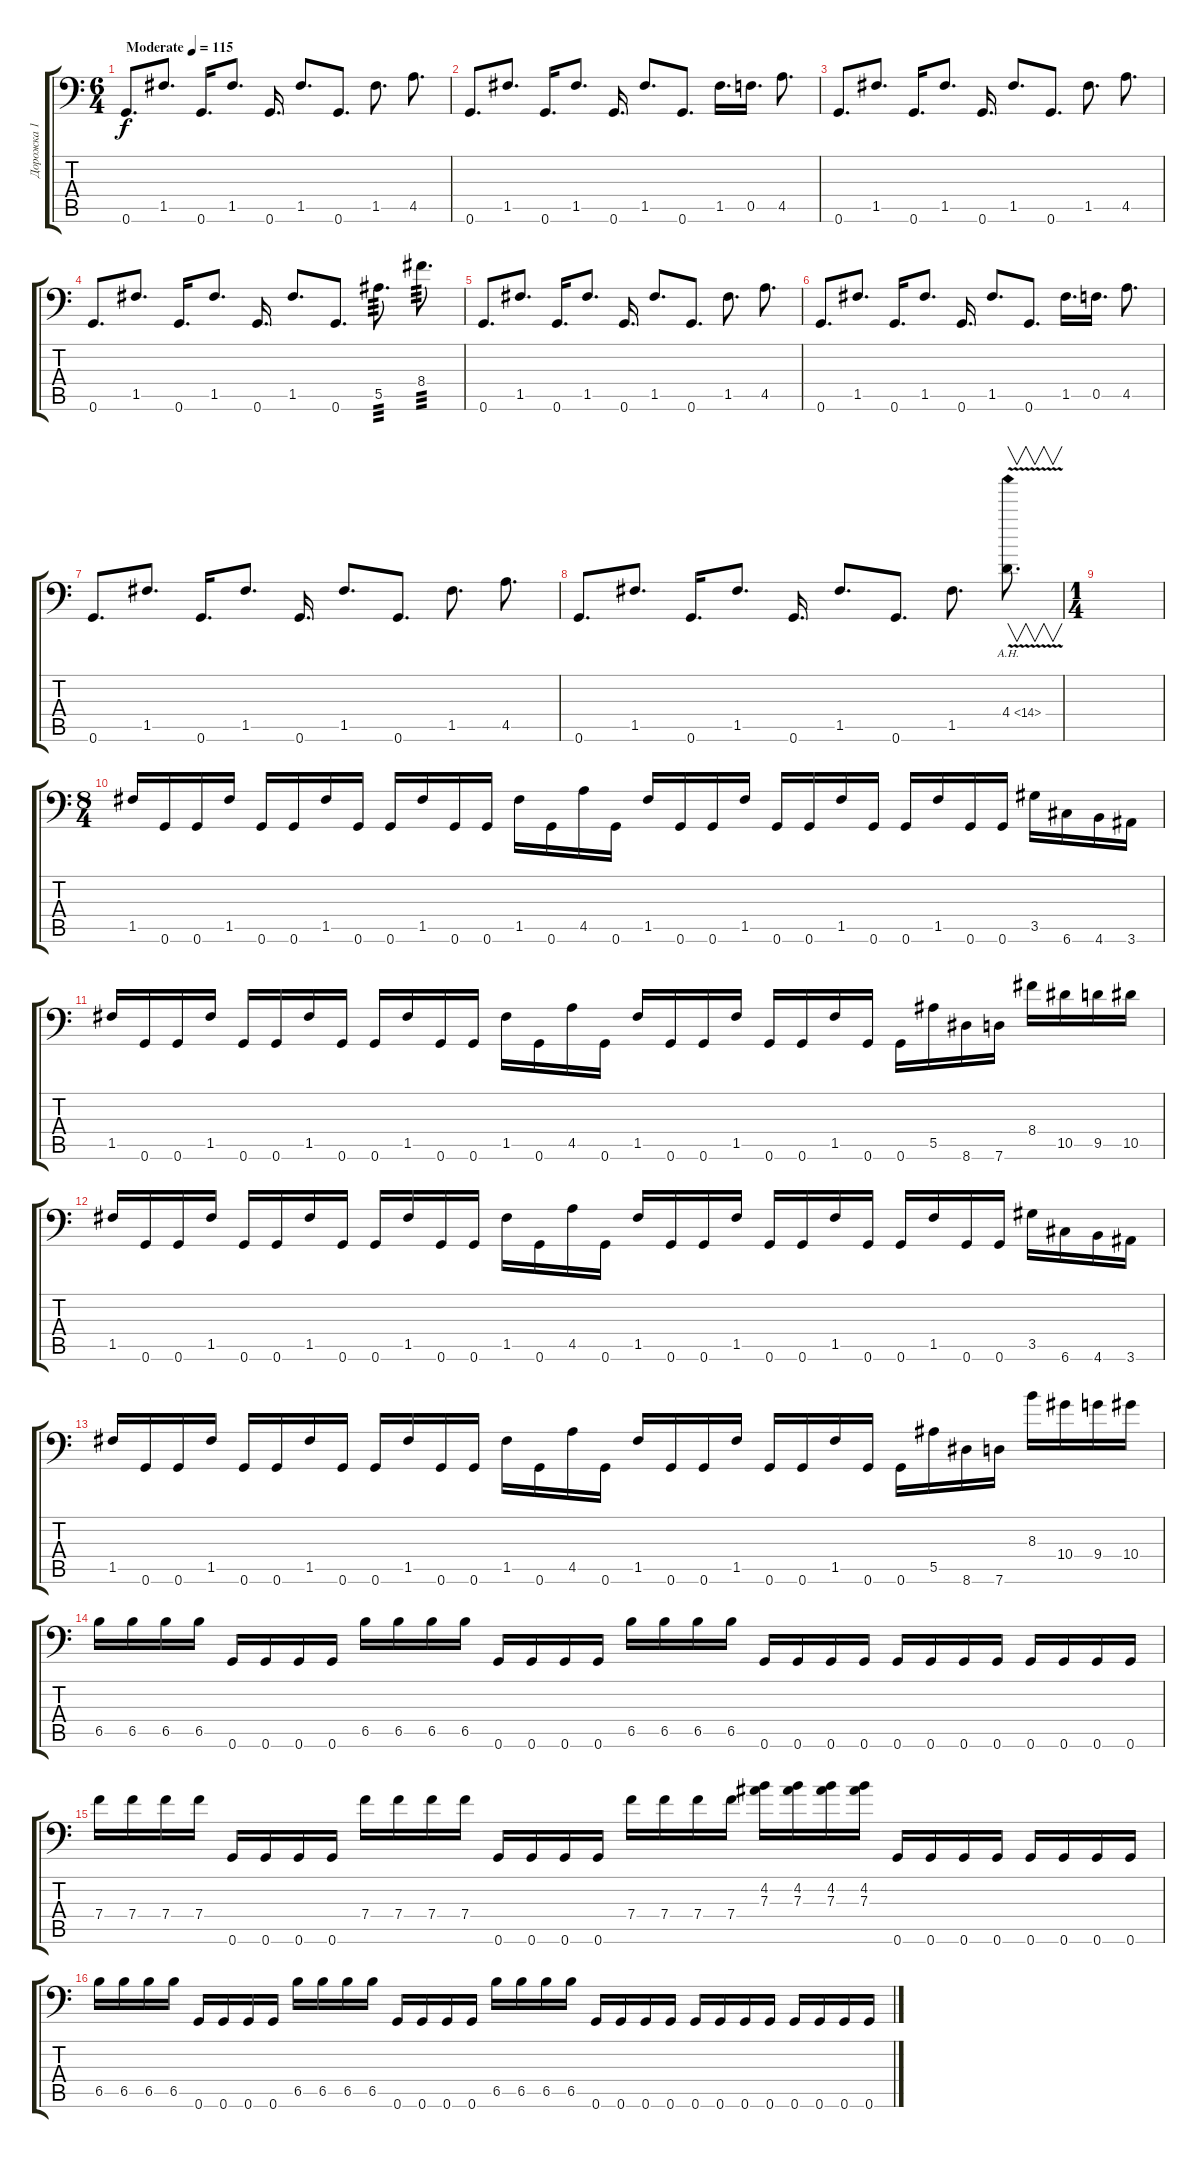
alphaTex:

\track ("Дорожка 1" "Дорожка 1") {instrument distortionguitar}
\staff {score tabs}
\tuning (C4 G3 Eb3 Bb2 F2 G1) {hide}
\ts (6 4)
\tempo (115 "Moderate")
\clef f4
\ks c
0.6.8{d dy f instrument distortionguitar} 1.5.8{d} 0.6.16{d} 1.5.8{d} 0.6.16{d} 1.5.8{d} 0.6.8{d} 1.5.8{d} 4.5.8{d} |
0.6.8{d} 1.5.8{d} 0.6.16{d} 1.5.8{d} 0.6.16{d} 1.5.8{d} 0.6.8{d} 1.5.16{d} 0.5.16{d} 4.5.8{d} |
0.6.8{d} 1.5.8{d} 0.6.16{d} 1.5.8{d} 0.6.16{d} 1.5.8{d} 0.6.8{d} 1.5.8{d} 4.5.8{d} |
0.6.8{d} 1.5.8{d} 0.6.16{d} 1.5.8{d} 0.6.16{d} 1.5.8{d} 0.6.8{d} 5.5.8{d tp 3} 8.4.8{d tp 3} |
0.6.8{d} 1.5.8{d} 0.6.16{d} 1.5.8{d} 0.6.16{d} 1.5.8{d} 0.6.8{d} 1.5.8{d} 4.5.8{d} |
0.6.8{d} 1.5.8{d} 0.6.16{d} 1.5.8{d} 0.6.16{d} 1.5.8{d} 0.6.8{d} 1.5.16{d} 0.5.16{d} 4.5.8{d} |
0.6.8{d} 1.5.8{d} 0.6.16{d} 1.5.8{d} 0.6.16{d} 1.5.8{d} 0.6.8{d} 1.5.8{d} 4.5.8{d} |
0.6.8{d} 1.5.8{d} 0.6.16{d} 1.5.8{d} 0.6.16{d} 1.5.8{d} 0.6.8{d} 1.5.8{d} 4.4{ah 10 v}.8{v d} |
\ts (1 4)
|
\ts (8 4)
1.5.16 0.6.16 0.6.16 1.5.16 0.6.16 0.6.16 1.5.16 0.6.16 0.6.16 1.5.16 0.6.16 0.6.16 1.5.16 0.6.16 4.5.16 0.6.16 1.5.16 0.6.16 0.6.16 1.5.16 0.6.16 0.6.16 1.5.16 0.6.16 0.6.16 1.5.16 0.6.16 0.6.16 3.5.16 6.6.16 4.6.16 3.6.16 |
1.5.16 0.6.16 0.6.16 1.5.16 0.6.16 0.6.16 1.5.16 0.6.16 0.6.16 1.5.16 0.6.16 0.6.16 1.5.16 0.6.16 4.5.16 0.6.16 1.5.16 0.6.16 0.6.16 1.5.16 0.6.16 0.6.16 1.5.16 0.6.16 0.6.16 5.5.16 8.6.16 7.6.16 8.4.16 10.5.16 9.5.16 10.5.16 |
1.5.16 0.6.16 0.6.16 1.5.16 0.6.16 0.6.16 1.5.16 0.6.16 0.6.16 1.5.16 0.6.16 0.6.16 1.5.16 0.6.16 4.5.16 0.6.16 1.5.16 0.6.16 0.6.16 1.5.16 0.6.16 0.6.16 1.5.16 0.6.16 0.6.16 1.5.16 0.6.16 0.6.16 3.5.16 6.6.16 4.6.16 3.6.16 |
1.5.16 0.6.16 0.6.16 1.5.16 0.6.16 0.6.16 1.5.16 0.6.16 0.6.16 1.5.16 0.6.16 0.6.16 1.5.16 0.6.16 4.5.16 0.6.16 1.5.16 0.6.16 0.6.16 1.5.16 0.6.16 0.6.16 1.5.16 0.6.16 0.6.16 5.5.16 8.6.16 7.6.16 8.3.16 10.4.16 9.4.16 10.4.16 |
6.5.16 6.5.16 6.5.16 6.5.16 0.6.16 0.6.16 0.6.16 0.6.16 6.5.16 6.5.16 6.5.16 6.5.16 0.6.16 0.6.16 0.6.16 0.6.16 6.5.16 6.5.16 6.5.16 6.5.16 0.6.16 0.6.16 0.6.16 0.6.16 0.6.16 0.6.16 0.6.16 0.6.16 0.6.16 0.6.16 0.6.16 0.6.16 |
7.4.16 7.4.16 7.4.16 7.4.16 0.6.16 0.6.16 0.6.16 0.6.16 7.4.16 7.4.16 7.4.16 7.4.16 0.6.16 0.6.16 0.6.16 0.6.16 7.4.16 7.4.16 7.4.16 7.4.16 (4.2 7.3).16 (4.2 7.3).16 (4.2 7.3).16 (4.2 7.3).16 0.6.16 0.6.16 0.6.16 0.6.16 0.6.16 0.6.16 0.6.16 0.6.16 |
6.5.16 6.5.16 6.5.16 6.5.16 0.6.16 0.6.16 0.6.16 0.6.16 6.5.16 6.5.16 6.5.16 6.5.16 0.6.16 0.6.16 0.6.16 0.6.16 6.5.16 6.5.16 6.5.16 6.5.16 0.6.16 0.6.16 0.6.16 0.6.16 0.6.16 0.6.16 0.6.16 0.6.16 0.6.16 0.6.16 0.6.16 0.6.16
